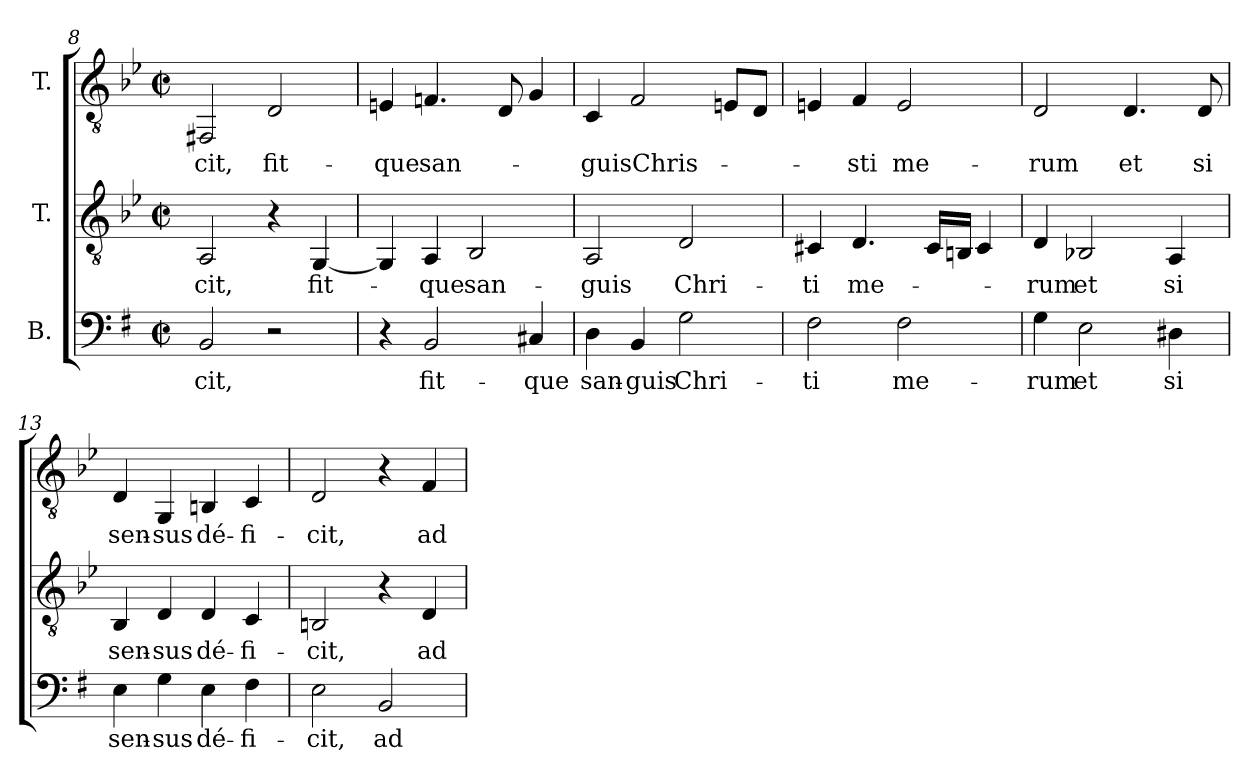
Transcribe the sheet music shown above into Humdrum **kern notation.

**kern	**text	**kern	**text	**kern	**text
*part3	*part3	*part2	*part2	*part1	*part1
*staff3	*staff3	*staff2	*staff2	*staff1	*staff1
*I"B.	*	*I"T.	*	*I"T.	*
*clefF4	*	*clefGv2	*	*clefGv2	*
*	*	*ITrd2c3	*	*ITrd2c3	*
*k[f#]	*	*k[f#]	*	*k[f#]	*
*e:	*	*e:	*	*e:	*
*M2/2	*	*M2/2	*	*M2/2	*
*met(c|)	*	*met(c|)	*	*met(c|)	*
=8	=8	=8	=8	=8	=8
!	!LO:LY:b:color=#000000	!	!	!	!
!	!	!	!LO:LY:b:color=#000000	!	!
!	!	!	!	!	!LO:LY:b:color=#000000
2BBi/	-cit,	2FF#i/	-cit,	2DD#Xi/	-cit,
!	!	!	!	!	!LO:LY:b:color=#000000
2r	.	4r	.	2BBi/	fit-
!	!	!	!LO:LY:b:color=#000000	!	!
.	.	[4EEi/	fit-	.	.
=9	=9	=9	=9	=9	=9
!	!	!	!	!	!LO:LY:b:color=#000000
4r	.	4EEi/]	.	4C#Xi/	-que
!	!LO:LY:b:color=#000000	!	!	!	!
!	!	!	!LO:LY:b:color=#000000	!	!
!	!	!	!	!	!LO:LY:b:color=#000000
2BBi/	fit-	4FF#i/	-que	4.Dni/	san-
!	!	!	!LO:LY:b:color=#000000	!	!
.	.	2GGi/	san-	.	.
.	.	.	.	8BBi/	.
!	!LO:LY:b:color=#000000	!	!	!	!
4C#Xi/	-que	.	.	4Ei/	.
=10	=10	=10	=10	=10	=10
!	!LO:LY:b:color=#000000	!	!	!	!
!	!	!	!LO:LY:b:color=#000000	!	!
!	!	!	!	!	!LO:LY:b:color=#000000
4Di\	san-	2FF#i/	-guis	4AAi/	-guisChris-
!	!LO:LY:b:color=#000000	!	!	!	!
4BBi/	-guis	.	.	2Di/	.
!	!LO:LY:b:color=#000000	!	!	!	!
!	!	!	!LO:LY:b:color=#000000	!	!
2Gi\	Chri-	2BBi/	Chri-	.	.
.	.	.	.	8C#Xi/L	.
.	.	.	.	8BBi/J	.
=11	=11	=11	=11	=11	=11
!	!LO:LY:b:color=#000000	!	!	!	!
!	!	!	!LO:LY:b:color=#000000	!	!
2F#i\	-ti	4AA#Xi/	-ti	4C#Xi/	.
!	!	!	!LO:LY:b:color=#000000	!	!
!	!	!	!	!	!LO:LY:b:color=#000000
.	.	4.BBi/	me-	4Di/	-sti
!	!LO:LY:b:color=#000000	!	!	!	!
!	!	!	!	!	!LO:LY:b:color=#000000
2F#i\	me-	.	.	2C#i/	me-
.	.	16AA#i/LL	.	.	.
.	.	16GG#Xi/JJ	.	.	.
.	.	4AA#i/	.	.	.
=12	=12	=12	=12	=12	=12
!	!LO:LY:b:color=#000000	!	!	!	!
!	!	!	!LO:LY:b:color=#000000	!	!
!	!	!	!	!	!LO:LY:b:color=#000000
4Gi\	-rum	4BBi/	-rum	2BBi/	-rum
!	!LO:LY:b:color=#000000	!	!	!	!
!	!	!	!LO:LY:b:color=#000000	!	!
2Ei\	et	2GGni/	et	.	.
!	!	!	!	!	!LO:LY:b:color=#000000
.	.	.	.	4.BBi/	et
!	!LO:LY:b:color=#000000	!	!	!	!
!	!	!	!LO:LY:b:color=#000000	!	!
4D#Xi\	si	4FF#i/	si	.	.
!	!	!	!	!	!LO:LY:b:color=#000000
.	.	.	.	8BBi/	si
!!LO:LB:g=z
=13	=13	=13	=13	=13	=13
!	!LO:LY:b:color=#000000	!	!	!	!
!	!	!	!LO:LY:b:color=#000000	!	!
!	!	!	!	!	!LO:LY:b:color=#000000
4Ei\	sen-	4GGi/	sen-	4BBi/	sen-
!	!LO:LY:b:color=#000000	!	!	!	!
!	!	!	!LO:LY:b:color=#000000	!	!
!	!	!	!	!	!LO:LY:b:color=#000000
4Gi\	-sus	4BBi/	-sus	4EEi/	-sus
!	!LO:LY:b:color=#000000	!	!	!	!
!	!	!	!LO:LY:b:color=#000000	!	!
!	!	!	!	!	!LO:LY:b:color=#000000
4Ei\	dé-	4BBi/	dé-	4GG#Xi/	dé-
!	!LO:LY:b:color=#000000	!	!	!	!
!	!	!	!LO:LY:b:color=#000000	!	!
!	!	!	!	!	!LO:LY:b:color=#000000
4F#i\	-fi-	4AAi/	-fi-	4AAi/	-fi-
=14	=14	=14	=14	=14	=14
!	!LO:LY:b:color=#000000	!	!	!	!
!	!	!	!LO:LY:b:color=#000000	!	!
!	!	!	!	!	!LO:LY:b:color=#000000
2Ei\	-cit,	2GG#Xi/	-cit,	2BBi/	-cit,
!	!LO:LY:b:color=#000000	!	!	!	!
2BBi/	ad	4r	.	4r	.
!	!	!	!LO:LY:b:color=#000000	!	!
!	!	!	!	!	!LO:LY:b:color=#000000
.	.	4BBi/	ad	4Di/	ad
=	=	=	=	=	=
*-	*-	*-	*-	*-	*-
